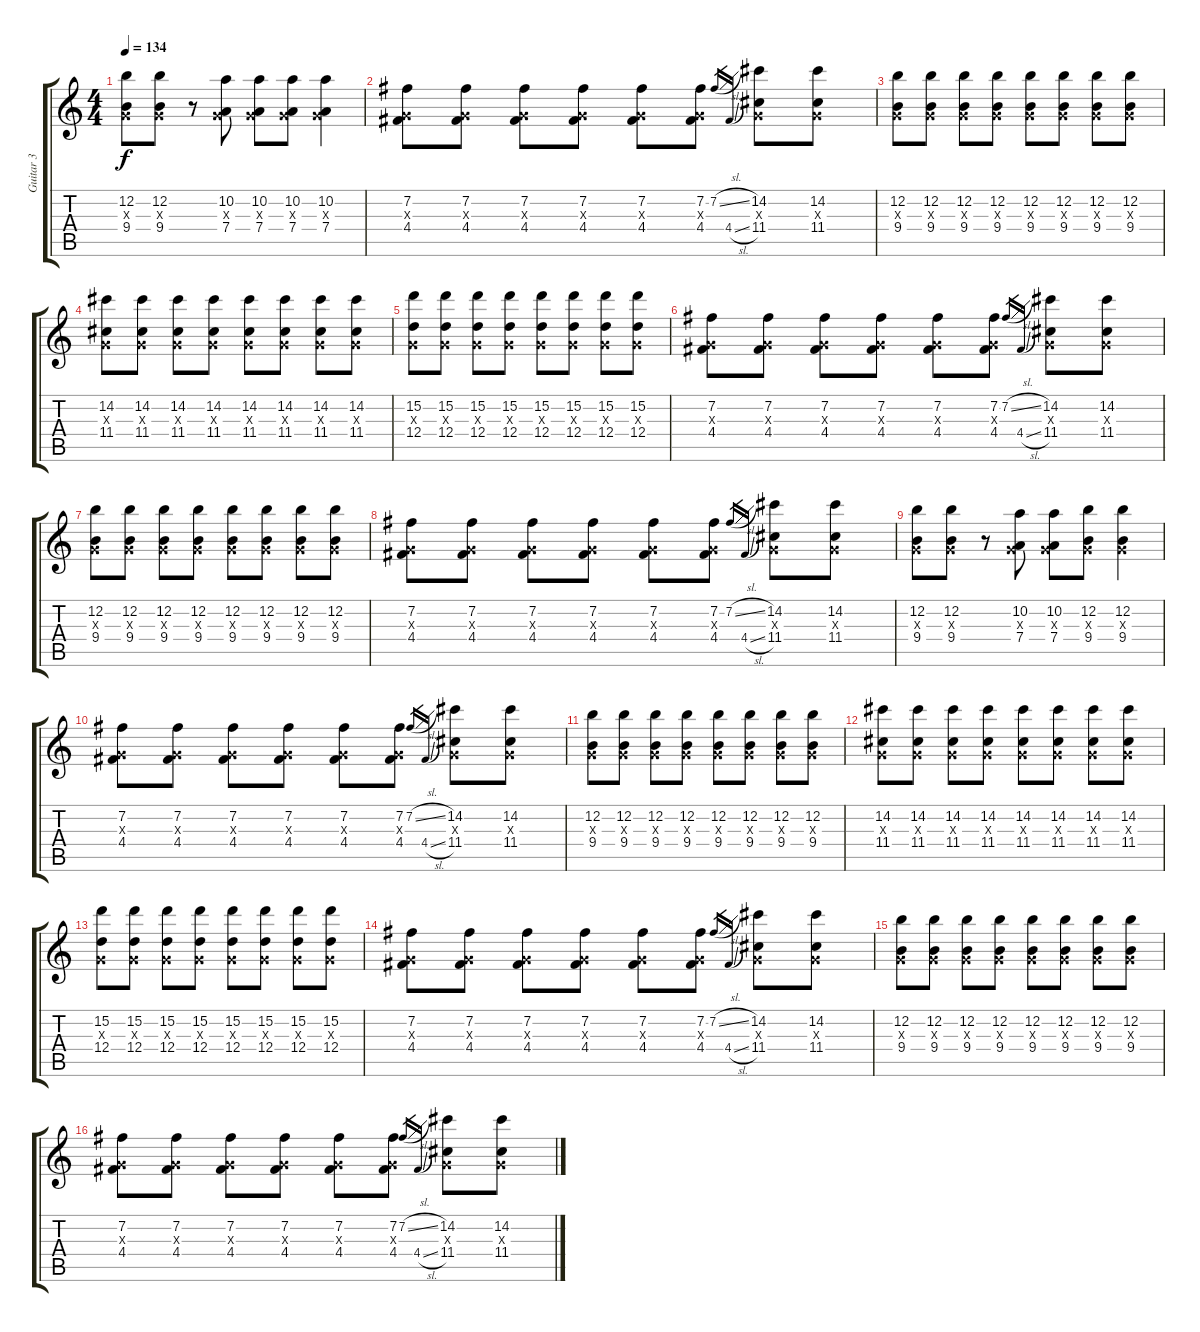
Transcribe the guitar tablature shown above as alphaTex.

\track ("Guitar 3" "Guitar 3") {instrument distortionguitar}
\staff {score tabs}
\tuning (E4 B3 G3 D3 A2 E2) {hide}
\ts (4 4)
\tempo 134
\clef g2
\ks c
(12.2 0.3{x} 9.4).8{dy f} (12.2 0.3{x} 9.4).8 r.8 (10.2 0.3{x} 7.4).8 (10.2 0.3{x} 7.4).8 (10.2 0.3{x} 7.4).8 (10.2 0.3{x} 7.4).4 |
(7.2 0.3{x} 4.4).8 (7.2 0.3{x} 4.4).8 (7.2 0.3{x} 4.4).8 (7.2 0.3{x} 4.4).8 (7.2 0.3{x} 4.4).8 (7.2 0.3{x} 4.4).8 7.2{sl}.16{gr} 4.4{sl}.16{gr} (14.2 0.3{x} 11.4).8 (14.2 0.3{x} 11.4).8 |
(12.2 0.3{x} 9.4).8 (12.2 0.3{x} 9.4).8 (12.2 0.3{x} 9.4).8 (12.2 0.3{x} 9.4).8 (12.2 0.3{x} 9.4).8 (12.2 0.3{x} 9.4).8 (12.2 0.3{x} 9.4).8 (12.2 0.3{x} 9.4).8 |
(14.2 0.3{x} 11.4).8 (14.2 0.3{x} 11.4).8 (14.2 0.3{x} 11.4).8 (14.2 0.3{x} 11.4).8 (14.2 0.3{x} 11.4).8 (14.2 0.3{x} 11.4).8 (14.2 0.3{x} 11.4).8 (14.2 0.3{x} 11.4).8 |
(15.2 0.3{x} 12.4).8 (15.2 0.3{x} 12.4).8 (15.2 0.3{x} 12.4).8 (15.2 0.3{x} 12.4).8 (15.2 0.3{x} 12.4).8 (15.2 0.3{x} 12.4).8 (15.2 0.3{x} 12.4).8 (15.2 0.3{x} 12.4).8 |
(7.2 0.3{x} 4.4).8 (7.2 0.3{x} 4.4).8 (7.2 0.3{x} 4.4).8 (7.2 0.3{x} 4.4).8 (7.2 0.3{x} 4.4).8 (7.2 0.3{x} 4.4).8 7.2{sl}.16{gr} 4.4{sl}.16{gr} (14.2 0.3{x} 11.4).8 (14.2 0.3{x} 11.4).8 |
(12.2 0.3{x} 9.4).8 (12.2 0.3{x} 9.4).8 (12.2 0.3{x} 9.4).8 (12.2 0.3{x} 9.4).8 (12.2 0.3{x} 9.4).8 (12.2 0.3{x} 9.4).8 (12.2 0.3{x} 9.4).8 (12.2 0.3{x} 9.4).8 |
(7.2 0.3{x} 4.4).8 (7.2 0.3{x} 4.4).8 (7.2 0.3{x} 4.4).8 (7.2 0.3{x} 4.4).8 (7.2 0.3{x} 4.4).8 (7.2 0.3{x} 4.4).8 7.2{sl}.16{gr} 4.4{sl}.16{gr} (14.2 0.3{x} 11.4).8 (14.2 0.3{x} 11.4).8 |
(12.2 0.3{x} 9.4).8 (12.2 0.3{x} 9.4).8 r.8 (10.2 0.3{x} 7.4).8 (10.2 0.3{x} 7.4).8 (12.2 0.3{x} 9.4).8 (12.2 0.3{x} 9.4).4 |
(7.2 0.3{x} 4.4).8 (7.2 0.3{x} 4.4).8 (7.2 0.3{x} 4.4).8 (7.2 0.3{x} 4.4).8 (7.2 0.3{x} 4.4).8 (7.2 0.3{x} 4.4).8 7.2{sl}.16{gr} 4.4{sl}.16{gr} (14.2 0.3{x} 11.4).8 (14.2 0.3{x} 11.4).8 |
(12.2 0.3{x} 9.4).8 (12.2 0.3{x} 9.4).8 (12.2 0.3{x} 9.4).8 (12.2 0.3{x} 9.4).8 (12.2 0.3{x} 9.4).8 (12.2 0.3{x} 9.4).8 (12.2 0.3{x} 9.4).8 (12.2 0.3{x} 9.4).8 |
(14.2 0.3{x} 11.4).8 (14.2 0.3{x} 11.4).8 (14.2 0.3{x} 11.4).8 (14.2 0.3{x} 11.4).8 (14.2 0.3{x} 11.4).8 (14.2 0.3{x} 11.4).8 (14.2 0.3{x} 11.4).8 (14.2 0.3{x} 11.4).8 |
(15.2 0.3{x} 12.4).8 (15.2 0.3{x} 12.4).8 (15.2 0.3{x} 12.4).8 (15.2 0.3{x} 12.4).8 (15.2 0.3{x} 12.4).8 (15.2 0.3{x} 12.4).8 (15.2 0.3{x} 12.4).8 (15.2 0.3{x} 12.4).8 |
(7.2 0.3{x} 4.4).8 (7.2 0.3{x} 4.4).8 (7.2 0.3{x} 4.4).8 (7.2 0.3{x} 4.4).8 (7.2 0.3{x} 4.4).8 (7.2 0.3{x} 4.4).8 7.2{sl}.16{gr} 4.4{sl}.16{gr} (14.2 0.3{x} 11.4).8 (14.2 0.3{x} 11.4).8 |
(12.2 0.3{x} 9.4).8 (12.2 0.3{x} 9.4).8 (12.2 0.3{x} 9.4).8 (12.2 0.3{x} 9.4).8 (12.2 0.3{x} 9.4).8 (12.2 0.3{x} 9.4).8 (12.2 0.3{x} 9.4).8 (12.2 0.3{x} 9.4).8 |
(7.2 0.3{x} 4.4).8 (7.2 0.3{x} 4.4).8 (7.2 0.3{x} 4.4).8 (7.2 0.3{x} 4.4).8 (7.2 0.3{x} 4.4).8 (7.2 0.3{x} 4.4).8 7.2{sl}.16{gr} 4.4{sl}.16{gr} (14.2 0.3{x} 11.4).8 (14.2 0.3{x} 11.4).8
